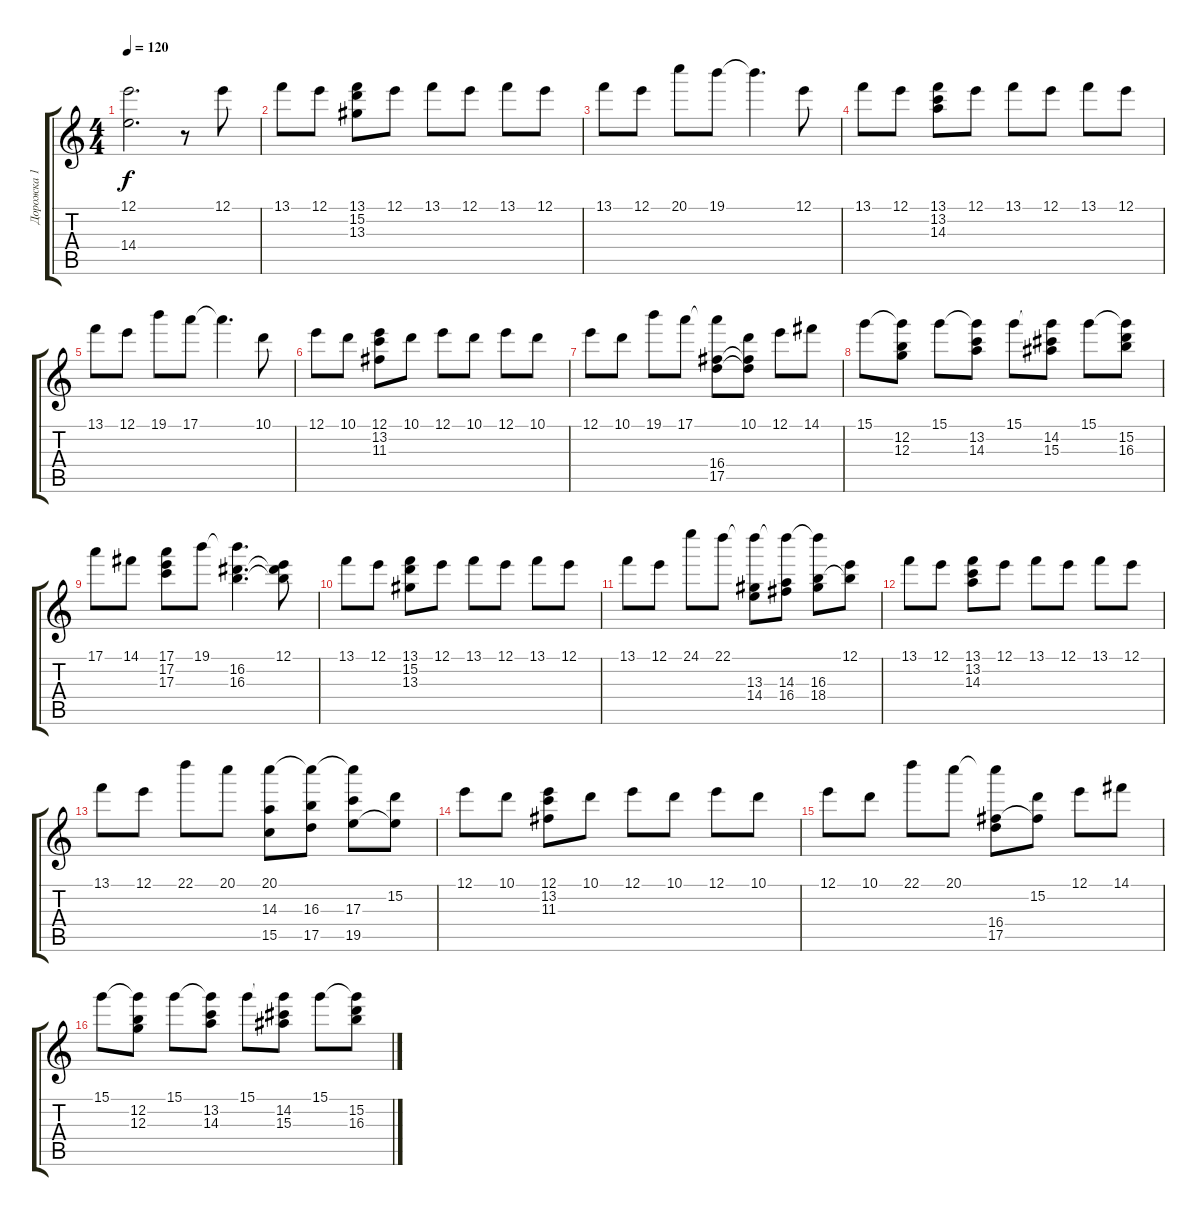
\track ("Дорожка 1" "Дорожка 1") {instrument acousticguitarsteel}
\staff {score tabs}
\tuning (E4 B3 G3 D3 A2 E2) {hide}
\ts (4 4)
\tempo 120
\clef g2
\ks c
(12.1 14.4).2{d dy f} r.8 12.1.8 |
13.1.8 12.1.8 (13.1 15.2 13.3).8 12.1.8 13.1.8 12.1.8 13.1.8 12.1.8 |
13.1.8 12.1.8 20.1.8 19.1.8 19.1{t}.4{d} 12.1.8 |
13.1.8 12.1.8 (13.1 13.2 14.3).8 12.1.8 13.1.8 12.1.8 13.1.8 12.1.8 |
13.1.8 12.1.8 19.1.8 17.1.8 17.1{t}.4{d} 10.1.8 |
12.1.8 10.1.8 (12.1 13.2 11.3).8 10.1.8 12.1.8 10.1.8 12.1.8 10.1.8 |
12.1.8 10.1.8 19.1.8 17.1.8 (17.1{t} 16.4 17.5).8 (10.1 16.4{t} 17.5{t}).8 12.1.8 14.1.8 |
15.1.8 (15.1{t} 12.2 12.3).8 15.1.8 (15.1{t} 13.2 14.3).8 15.1.8 (15.1{t} 14.2 15.3).8 15.1.8 (15.1{t} 15.2 16.3).8 |
17.1.8 14.1.8 (17.1 17.2 17.3).8 19.1.8 (19.1{t} 16.2 16.3).4{d} (12.1 16.2{t} 16.3{t}).8 |
13.1.8 12.1.8 (13.1 15.2 13.3).8 12.1.8 13.1.8 12.1.8 13.1.8 12.1.8 |
13.1.8 12.1.8 24.1.8 22.1.8 (22.1{t} 13.3 14.4).8 (22.1{t} 14.3 16.4).8 (22.1{t} 16.3 18.4).8 (12.1 16.3{t}).8 |
13.1.8 12.1.8 (13.1 13.2 14.3).8 12.1.8 13.1.8 12.1.8 13.1.8 12.1.8 |
13.1.8 12.1.8 22.1.8 20.1.8 (20.1 14.3 15.5).8 (20.1{t} 16.3 17.5).8 (20.1{t} 17.3 19.5).8 (15.2 19.5{t}).8 |
12.1.8 10.1.8 (12.1 13.2 11.3).8 10.1.8 12.1.8 10.1.8 12.1.8 10.1.8 |
12.1.8 10.1.8 22.1.8 20.1.8 (20.1{t} 16.4 17.5).8 (15.2 16.4{t}).8 12.1.8 14.1.8 |
15.1.8 (15.1{t} 12.2 12.3).8 15.1.8 (15.1{t} 13.2 14.3).8 15.1.8 (15.1{t} 14.2 15.3).8 15.1.8 (15.1{t} 15.2 16.3).8
